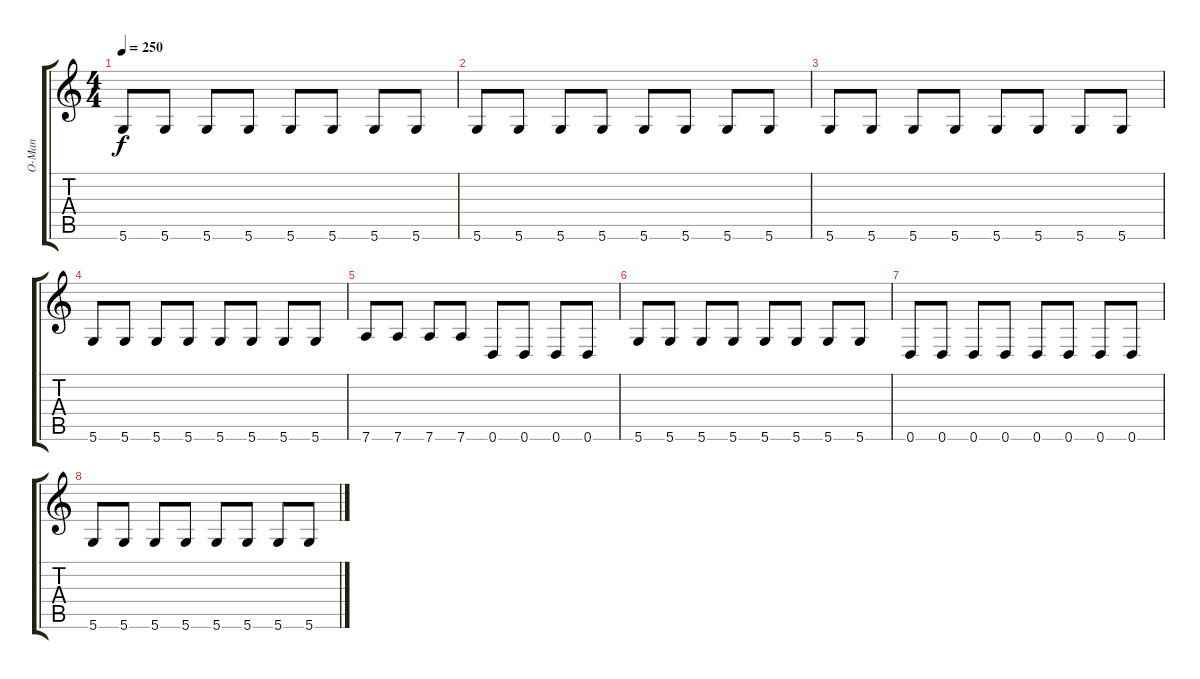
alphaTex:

\track ("O-Man" "O-Man") {instrument distortionguitar}
\staff {score tabs}
\tuning (D4 A3 F3 C3 G2 D2) {hide}
\ts (4 4)
\tempo 250
\clef g2
\ks c
5.6.8{dy f} 5.6.8 5.6.8 5.6.8 5.6.8 5.6.8 5.6.8 5.6.8 |
5.6.8 5.6.8 5.6.8 5.6.8 5.6.8 5.6.8 5.6.8 5.6.8 |
5.6.8 5.6.8 5.6.8 5.6.8 5.6.8 5.6.8 5.6.8 5.6.8 |
5.6.8 5.6.8 5.6.8 5.6.8 5.6.8 5.6.8 5.6.8 5.6.8 |
7.6.8 7.6.8 7.6.8 7.6.8 0.6.8 0.6.8 0.6.8 0.6.8 |
5.6.8 5.6.8 5.6.8 5.6.8 5.6.8 5.6.8 5.6.8 5.6.8 |
0.6.8 0.6.8 0.6.8 0.6.8 0.6.8 0.6.8 0.6.8 0.6.8 |
5.6.8 5.6.8 5.6.8 5.6.8 5.6.8 5.6.8 5.6.8 5.6.8
